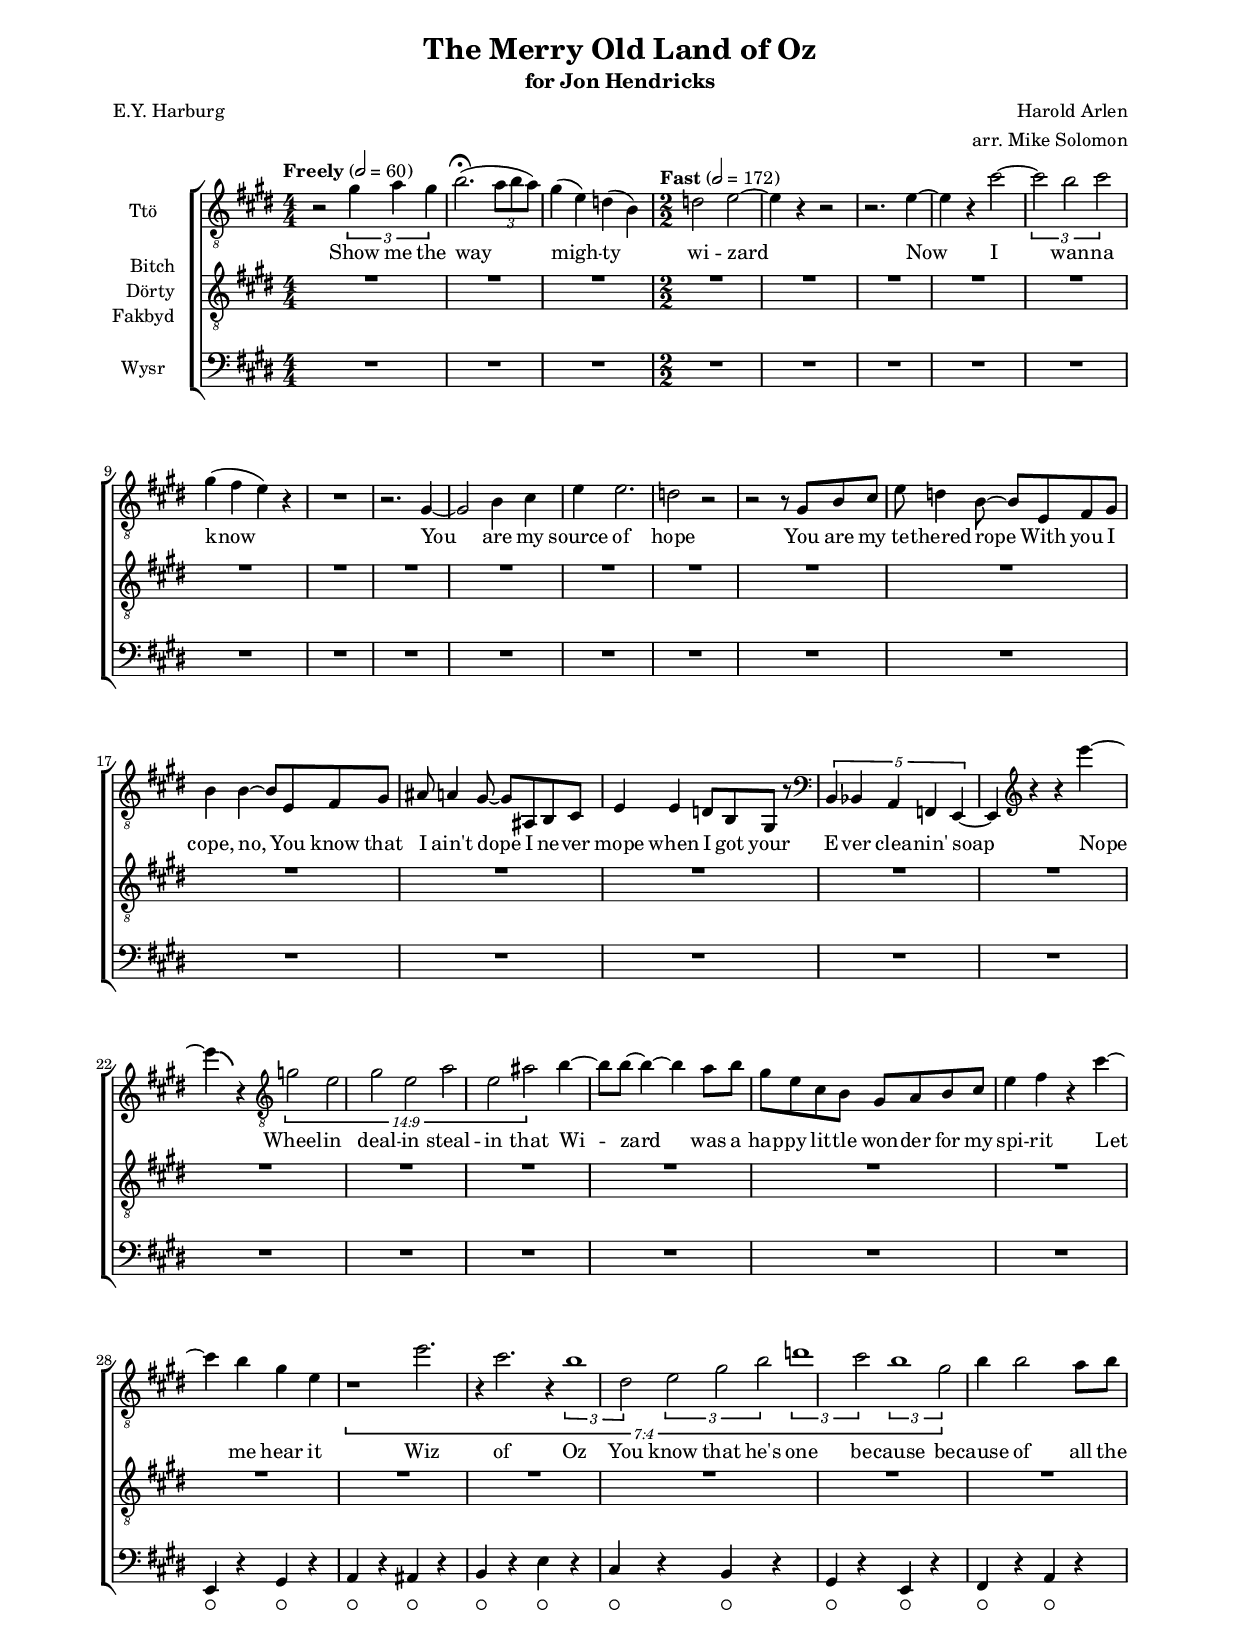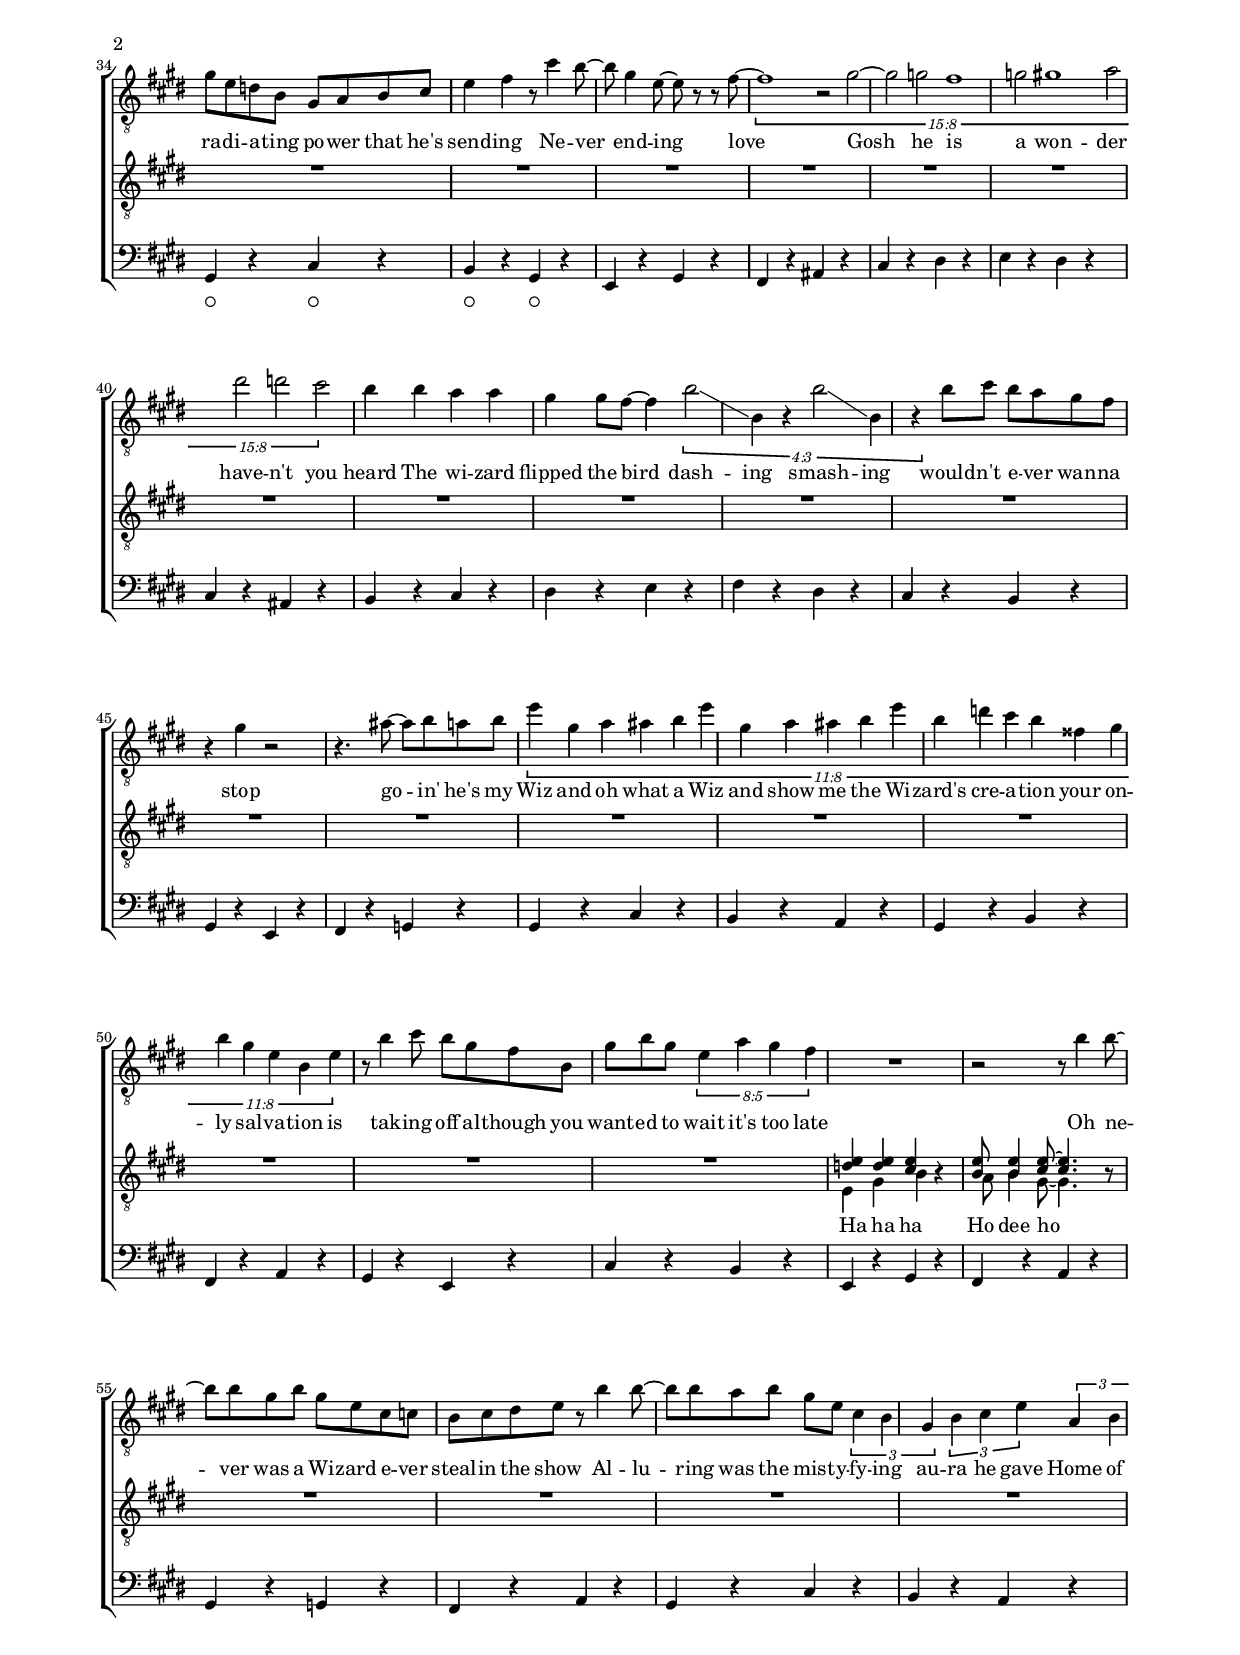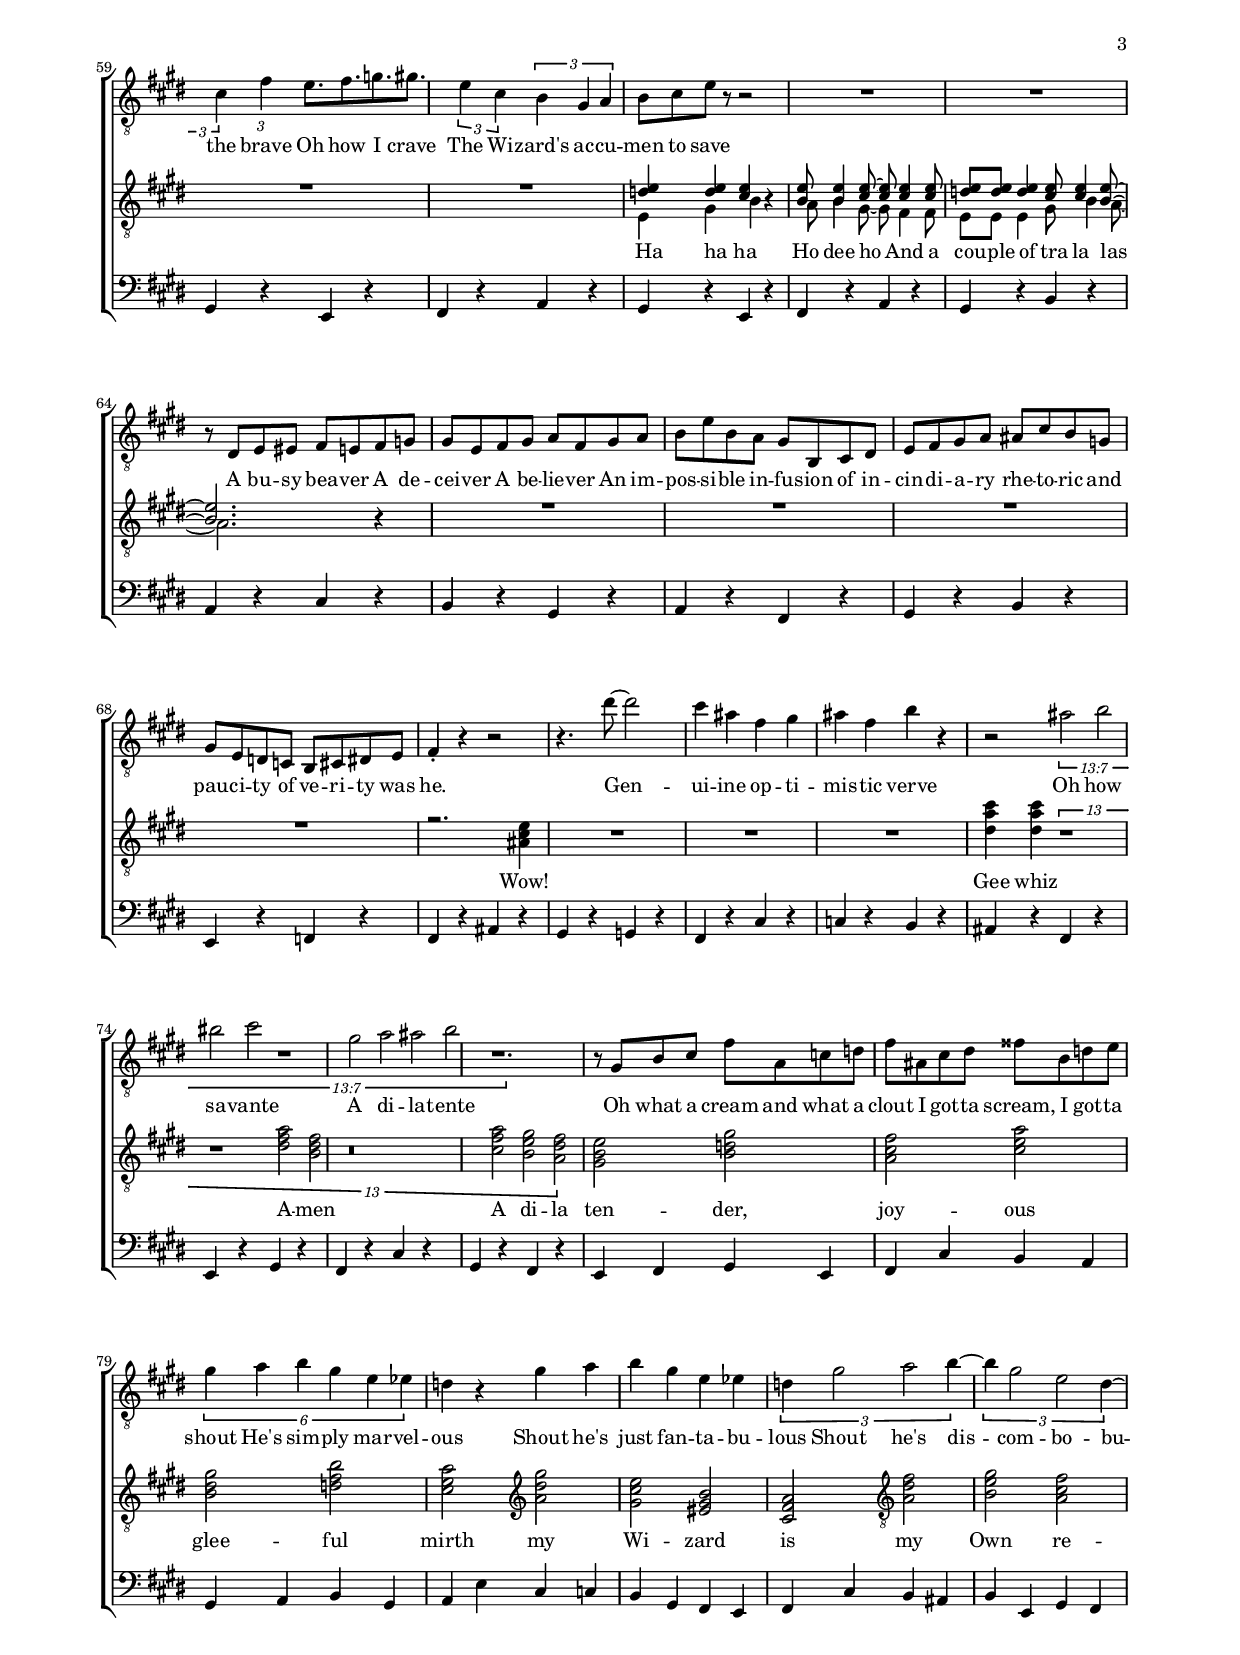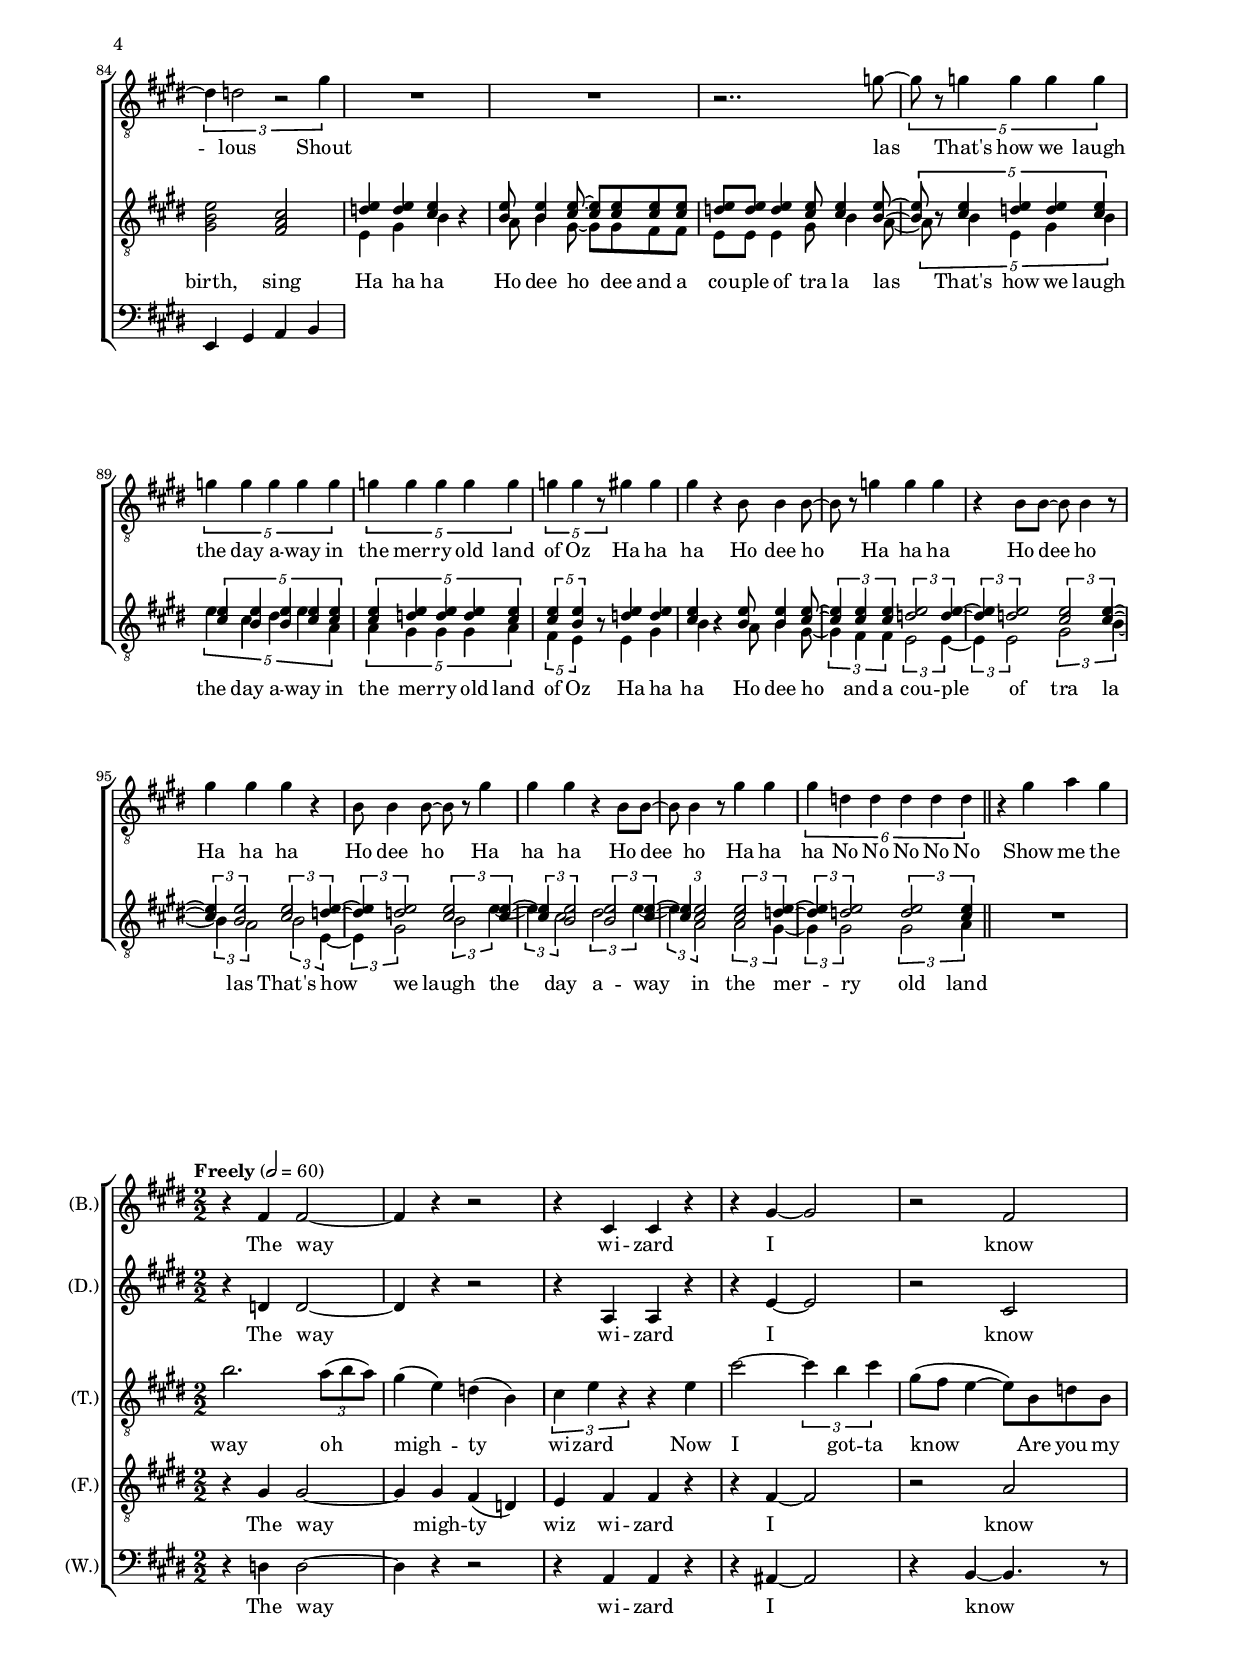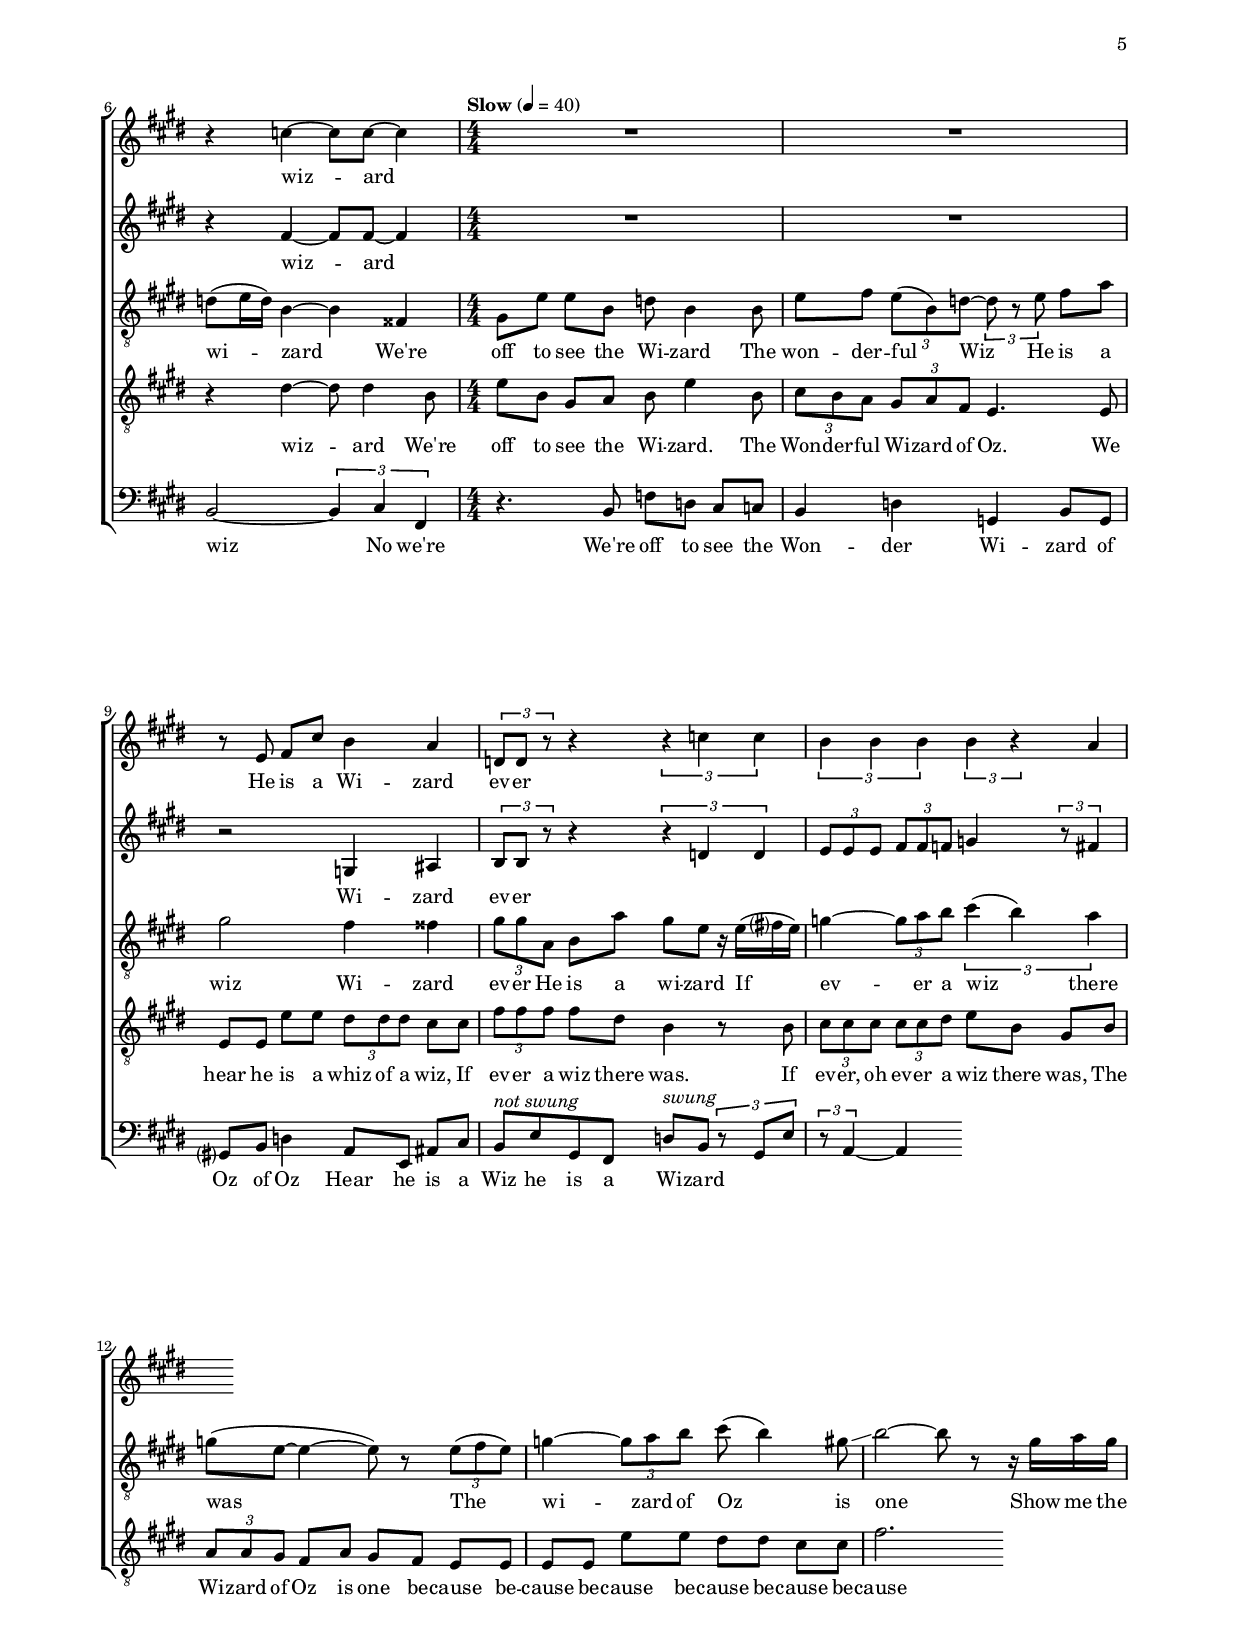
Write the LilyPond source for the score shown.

%{
  Ha ha ha (feathered slow then fast)
  Ha ha ha, ho.. (crazy 8ths)
  [16 m again][(back and forth)(same phrase that slows down, but w/ accompagniment so not boring...)]
  Ha ha ha (triplet speed all together - pony trick)
  Ha ha ha (now 4., at end Mike \times 4/6 {No4 No No No No No } )
  ooooo show me the way ooooo
  xxxxx we're off to see the Wizard xxxxx
  ooooo show me the way ooooo [with hocket]
  fast out of the gate, stabalize to something as crazy as the end of previous merry (of course w/ random long note and/or drop out...)
  Ha ha ha (something forceful, 4 part)
  déborde, ensuite groupes de 3 (w/ words coming apart) -.-.-. || -.-.-. || -.-.-. || -.-.-.
     {show me the way lovely} Ahmad's blues (pulcinela?) ending
       -1 ..--..--..--
       -2 ..--..--..
       -3 ..--..--..--..--..-
          FAS#%@#%@#T OZ!!!!! (oz (cute))
%}
\version "2.17.0"
\include "defs-devel.ly"
\paper {
  footnote-separator-markup = \markup { \column { " "\override #`(span-factor . 1/5) { \draw-hline } }}
  footnote-padding = 5\mm
  top-system-spacing = #'((basic-distance . 1) (minimum-distance . 0) (padding . 1) (stretchability . 40))
  bottom-system-spacing = #'((basic-distance . 1) (minimum-distance . 0) (padding . 1) (stretchability . 50))
  ragged-right = ##f
  left-margin = 0.75\in
  right-margin = 0.75\in
  top-margin = 0.5\in
  bottom-margin = 0.6\in
  ragged-last-bottom = ##f
  %max-systems-per-page = #2
}
maybeStemUp =  { %{\stemUp%} }
maybeStemDown =  { %{\stemDown%} }
maybeStemNeutral = { %{\stemNeutral%} }
#(ly:set-option 'point-and-click #f)
sim = \markup \italic "sim."
MyRed = \Red
MyBlack = \Black
myred = \once \override NoteHead.color = #red
myblack = \revert NoteHead.color
%MyRed = \revert NoteHead.color
%MyBlack = \revert NoteHead.color
%myred = \revert NoteHead.color
%myblack = \revert NoteHead.color

%{
  repeated note
  repeated lick
  digs, scoops, etc
  rests in strange places...
  
%}

\header {
  title = "The Merry Old Land of Oz" %(1)"
  subtitle = \markup { for Jon Hendricks }
  composer = "Harold Arlen"
  poet = "E.Y. Harburg"
  arranger = "arr. Mike Solomon"
}

nothing = {}

marks = {
  \time 4/4
  \tempo "Freely" 2=60
  s1*3 |
  \time 2/2
  \tempo "Fast" 2=172
  s1*96 \bar "||"
}

prefatoryMatter = {
  \key e \major
  %#(set-accidental-style 'modern-cautionary)
}

alto = \relative c'' {
  \prefatoryMatter
  \clef "treble_8"
  r2 \times 2/3 { gis4 a gis } |
  b2.^\fermata ( \times 2/3 { a8 b a ) } |
  gis4 ( e ) d ( b ) |
  d2 e ~ |
  e4 r4 r2 |
  r2. e4 ~ |
  e4 r cis'2 ~ |
  \times 2/3 { cis2 b cis }
  gis4 ( fis e ) r |
  R1 |
  r2. gis,4 ~ |
  gis2 b4 cis |
  e4 e2. |
  d2 r2 |
  r2 r8 gis,8 b cis |
  e8 d4 b8 ~ b e, fis gis |
  b4 b ~ b8 e, fis gis |
  ais8 a4 gis8 ~ gis ais, b cis |
  e4 e d8 b gis r |
  \clef "bass"
  \times 4/5 { b4 bes a f e ~ } |
  e
    \clef treble
    r4 r4 e''''4 ~  |
  e-\bendAfter #-3 r
  \clef "treble_8"
  % 3 3 3 2 = 11
  \tupFrac
  \times 9/14 { g,,2 e gis2 e a2 e ais2 }
      b4 ~ |
  b8 b ~ b4 ~ b4 a8 b |
  gis e cis b gis a b cis |
  e4 fis r cis' ~ |
  cis b gis e |
  \tupFrac
  \times 4/7
  {
    r1
    e'2. r4
    cis2. r4
    \times 2/3 { b1 dis,2 }
    \times 2/3 { e gis b }
    \times 2/3 { d1 cis2 }
    \times 2/3 { b1 gis2 }
    %%%%%d4 cis2 b2
    %%%%%gis4 fis4 gis4
  } |
  b4 b2 a8 b |
  gis e d b gis a b cis |
  e4 fis r8 cis'4 b8 ~ |
  b gis4 e8 ~ e r r8 fis ~ |
  %fis
  %fis2 r4 ^2 _4 ^2 _4 ^2 _4 ^2 _4 &4 &4 &4 where & is chromatic descent to target
  % just thinking...
  % no he is a won -- der ba -- by have -- n't you heard
  % 16
  \tupFrac
  \times 8/15 { fis1 r2 gis2 ~ gis g2 fis1 g2 gis1 a2 dis d cis } |
  % and then why not...gumshoe!
  % b4 b a a gis gis8 fis ~ fis b4 \glissando b, b' \glissando b, b' \glissando b, b'8 cis b a gis fis e
  % but above, only do two slides, slower and can have complete bottom, so 2 in the space of three...
  % in theory shouldn't have too much of the slow jerky stuff - need to field test
  b4 b a a |
  gis gis8 fis ~ fis4 \tupFrac \times 3/4 { b2 \glissando
      b,4 r b'2 \glissando b,4 r } b'8 cis b a gis fis |
  r4 gis4 r2 |
  r4. ais8 ~ ais b a b |
  \tupFrac
  \times 8/11 { e4 gis, a ais b %{%} e gis, a ais b %{%} e b d cis b fisis %{%} gis b gis e b e } |
  r8 b'4 cis8 b gis fis b, |
  gis'8 b gis \tupFrac \times 5/8 { e4 a gis fis } |
  R1 |
  r2 r8 b4 b8 ~ |
  b8 b gis b gis e cis c |
  b cis dis e r b'4 b8 ~ |
  %%%%% space is 32
  %%%%% 27
  %b
  %  b a b gis e cis b
  %  gis b cis e
  %  a b cis fis
  %  b cis dis
  %  gis e dis b
  %  a b cis dis
  %x x x x x
  %x x
  %x x x x
  %x x x
  %x x x x
  %x x x x x
  % credit of 5 8ths here...
  %b b a b gis e cis b 
  %gis b cis e
  %a b cis fis8.
  %e8. fis8. g8.
  %gis4 e8. cis8. b8. gis8. a b cis
  % credit of 9 8ths here...
  % and we go over by 4
  %b b a b gis e cis b
  %\times 2/3 { gis4 b cis } \times 2/3 { e a, b }
  %\times 2/3 { cis fis e } fis8. g8. gis8 ~
  %gis16 e8. \times 2/3 { cis4 b gis } a8 b |
  %cis e r4 r2 |
  % same as above but starts a bit sooner...
  % and we go over by 4
  b b a b gis e \times 2/3 { cis4 b gis } \times 2/3 { b cis e }
  \times 2/3 { a, b cis } \times 2/3 { fis } e8. fis8. g8.
  gis8. \times 2/3 { e4 cis } \times 2/3 { b gis a } |
  b8 cis e r r2 |
  R1 |
  R1 |
  r8 dis,8 e eis fis e fis g |
  gis e fis gis a fis gis a |
  b e b a gis b, cis dis |
  e fis gis a ais cis b g |
  gis e d c b cis dis e |
  fis4-. r r2 |
  r4. dis''8 ~ dis2 |
  cis4 ais fis gis |
  ais fis b r |
  r2 \tupFrac \times 7/13 { ais2 b bis cis r1 gis2 a ais b r1. } |
  %{e,8%} r8 gis, b cis fis a, c d |
  fis ais, cis dis fisis b, d e |
  \times 4/6 { gis4 a b gis e ees } |
  d4 r gis a |
  b gis e ees |
  \times 2/3 { d4 gis2 a b4 ~ } |
  \times 2/3 { b gis2 e dis4 ~ } |
  \times 2/3 { dis4 d2 r gis4 } |
  R1 |
  R1 |
  r2.. g8 ~ |
  \times 4/5 { g8 r g4 g g g } |
  \times 4/5 { g g g g g } |
  \times 4/5 { g g g g g } |
  \times 4/5 { g g r8 } gis4 gis |
  gis r b,8 b4 b8 ~ |
  b r g'4 g g |
  r b,8 b ~ b b4 r8 |
  gis'4 gis gis r |
  b,8 b4 b8 ~ b r gis'4 |
  gis gis r b,8 b ~ |
  b b4 r8 gis'4 gis |
  \times 4/6 { gis4 d d d d d } |
  r4 gis a gis |
}

%{
  %old after second ha ha ha
  %r8 g4 r8 r gis4 r8 |
  %a4 r8 b ~ b r8 g4 |
  %r8 gis4 r8 a4 r8 b ~ |
  %b r g4 r8 gis4 r8 |
  %a4 r8 b ~ b8 fis a gis |
  %g ees bes gis' e cis bes g |
  %e' ais, b fis' dis b g f |
  %d fis g e' c a f d |
  %ees g bes d cis a fis d |
  %cis d r4 r2 |

%}

altoWords = \lyricmode {
  Show me the way
  migh -- ty wi -- zard
  Now I wan -- na know
  You are my source of hope
  You are my te -- thered rope
  With you I cope, no, 
  You know that I ain't dope
  I ne -- ver mope when I got your
  E -- ver clea -- nin' soap
  Nope
  Wheel -- in deal -- in steal -- in that
  % b b
  Wi -- zard was a hap -- py lit -- tle won -- der for my spi -- rit
  % cis b gis e
  Let me hear it
  % out of time
  Wiz of Oz
  You know that he's one be -- cause
  be -- cause of all the
      %%%%%%%%%%%%%%%%%%%%%%%%heal -- in'
  ra -- di -- a -- ting po -- wer that he's send -- ing
  Ne -- ver end -- ing %{ love = arrival %} love
  Gosh he is a won -- der %{ba -- by%} have -- n't you heard
  The wi -- zard flipped the bird dash -- ing smash -- ing
  would -- n't e -- ver wan -- na stop
  go -- in' he's my
  %5
  Wiz and oh what a
  %5
  Wiz and show me the
  %6
  Wi -- zard's cre -- a -- tion your
  on -- ly sal -- va -- tion is
  %%
  tak -- ing off al -- though you want -- ed to wait
  it's too late
  Oh ne -- ver was a Wi -- zard e -- ver steal -- in the show
  Al -- lu -- ring was the mis -- ty -- fy -- ing au -- ra he gave
  Home of the brave
  Oh how I crave
  The Wi -- zard's ac -- cu -- men to save
  A bu -- sy bea -- ver
  A de -- cei -- ver
  A be -- lie -- ver
  %Not a grie -- ver
  An im -- pos -- si -- ble in -- fu -- sion of in -- cin -- di -- a -- ry
  rhe -- to -- ric and pau -- ci -- ty of ve -- ri -- ty was he.
  Gen -- ui -- ine op -- ti -- mis -- tic verve
  Oh how sa -- vante
  A di -- la -- tente
  Oh what a cream and what a clout
  I got -- ta scream, I got -- ta shout
  He's sim -- ply mar -- vel -- ous
  Shout he's just fan -- ta -- bu -- lous
  Shout he's dis -- com -- bo -- bu -- lous
  Shout
  las
  That's how we laugh the day a -- way in the mer -- ry old land of Oz
  \repeat unfold 4 { Ha ha ha Ho dee ho }
  Ha ha ha
  \repeat unfold 5 No
  Show me the  
}

comp = \relative c' {
  \prefatoryMatter
  \clef "treble_8"
  R1*3 |
  R1*49 |
  <d e>4 <d e> <cis e> r |
  <b e>8 <b e>4 <cis e>8 ~ <cis e>4. r8 |
  R1*6
  <d e>4 <d e> <cis e> r |
  <b e>8 <b e>4 <cis e>8 ~ <cis e>8 <cis e>4 q8 |
  <d e>8 q q4 <cis e>8 <cis e>4 <b e>8 ~ |
  <b e>2. r4 |
  R1*4 |
  r2. <ais cis e>4 |
  R1*3 |
  <dis a' cis>4 q4 \times 7/13 { r1 r1 <dis fis a>2 <b dis fis>2 r\breve <cis fis a>2 <b e gis> <a dis fis> } |
  <gis b e> <b d gis> |
  <a cis fis> <cis e a> |
  <b dis gis> <d fis b> |
  <cis e a> \clef treble <a' dis gis> |
  <gis cis e> <eis gis b> |
  <cis fis a> \clef "treble_8" <a dis fis> |
  <b e gis> <a cis fis> |
  <gis b e> <fis a cis> |
  <d' e>4 q <cis e> r |
  <b e>8 q4 <cis e>8 ~ q q8 q q |
  <d e> q q4 <cis e>8 q4 <b e>8 ~ |
  \times 4/5 { q8 r <cis e>4 <d e> q <cis e> } |
  \times 4/5 { <cis e> <b e> <b e> <cis e> <cis e> } |
  \times 4/5 { <cis e> <d e> <d e> <d e> <cis e> }
  \times 4/5 { <cis e>4 <b e> r8 } <d e>4 <d e> |
  %
  <cis e> r <b e>8 <b e>4 <cis e>8 ~ |
  \times 2/3 { <cis e>4 <cis e> <cis e> } \times 2/3 { <d e>2 q4 ~ } |
  \times 2/3 { q4 q2 } \times 2/3 { <cis e>2 q4 ~ } |
  \times 2/3 { q4 <b e>2 } \times 2/3 { <cis e>2 <d e>4 ~ } |
  \times 2/3 { q4 q2 } \times 2/3 { <cis e>2 q4 ~ } |
  \times 2/3 { q4 <b e>2 } \times 2/3 { q2 <cis e>4 ~ } |
  \times 2/3 { q4 q2 } \times 2/3 { q2 <d e>4 ~ } |
  \times 2/3 { q4 q2 } \times 2/3 { q2 <cis e>4 } |
  R1 |
}

tenMel = \relative c {
  s1*3 |
  s1*49 |
  e4 gis b r |
  a8 b4 gis8 ~ gis4. r8 |
  s1*6
  e4 gis b r |
  a8 b4 gis8 ~ gis8 fis4 fis8 |
  e8 e e4 gis8 b4 a8 ~ |
  a2. r4 |
  s1*4 |
  s1*4 |
  s1*4 |
  s1*8
  e4 gis b r |
  a8 b4 gis8 ~ gis gis fis fis |
  e e e4 gis8 b4 a8 ~ |
  \times 4/5 { a8 r b4 e, gis b } |
  \times 4/5 { e cis dis e a, } |
  \times 4/5 { a gis gis gis a } |
  \times 4/5 { fis4 e r8 } e4 gis |
  b r a8 b4 gis8 ~ |
  \times 2/3 { gis4 fis fis } \times 2/3 { e2 e4 ~ } |
  \times 2/3 { e4 e2 } \times 2/3 { gis2 b4 ~ } |
  \times 2/3 { b4 a2 } \times 2/3 { b2 e,4 ~ } |
  \times 2/3 { e4 gis2 } \times 2/3 { b2 e4 ~ } |
  \times 2/3 { e4 cis2 } \times 2/3 { dis2 e4 ~ } |
  \times 2/3 { e4 a,2 } \times 2/3 { a2 gis4 ~ } |
  \times 2/3 { gis4 gis2 } \times 2/3 { gis2 a4 } |
  R1 |
}

compWords = \lyricmode {
  Ha ha ha
  Ho dee ho
  Ha ha ha
  Ho dee ho
  And a cou -- ple of tra la las
  Wow!
  Gee whiz
  A -- men
  A di -- la
  ten -- der, joy -- ous
  glee -- ful mirth my
  Wi -- zard is my
  Own re -- birth, sing
  Ha ha ha
  Ho dee ho dee and a
  cou -- ple of tra la las
  That's how we laugh the day a -- way in the mer -- ry old land of Oz
  Ha ha ha
  Ho dee ho and a
  cou -- ple of tra la las
  That's how we laugh the day a -- way in the mer -- ry old land of Oz
}


bass = \relative c, {
  \prefatoryMatter
  \clef "bass"
  R1*3 |
  R1*24 |
  e4 r gis r |
  a r ais r |
  b r e r |
  cis r b r |
  gis r e r |
  fis r a r |
  gis r cis r |
  b r gis r |
  e r gis r |
  fis r ais r |
  cis r dis r |
  e r dis r |
  cis r ais r |
  b r cis r |
  dis r e r |
  fis r dis r |
  cis r b r |
  gis r e r |
  fis r g r |
  gis r cis r |
  b r a r |
  gis r b r |
  fis r a r |
  gis r e r |
  cis' r b r |
  e, r gis r |
  fis r a r |
  gis r g r |
  fis r a r |
  gis r cis r |
  b r a r |
  gis r e r |
  fis r a r |
  gis r e r |
  fis r a r |
  gis r b r |
  a r cis r |
  b r gis r |
  a r fis r |
  gis r b r |
  e, r f r |
  fis r ais r |
  gis r g r |
  fis r cis' r |
  c r b r |
  ais r fis r |
  e r gis r |
  fis r cis' r |
  gis r fis r |
  e fis gis e |
  fis cis' b a |
  gis a b gis |
  a e' cis c |
  b gis fis e |
  fis cis' b ais |
  b e, gis fis |
  e gis a b |
}

bassWords = \lyricmode {
  \repeat unfold 16 ○
}

%%% SCORE
#(set-global-staff-size 16)

\score {
  \new ChoirStaff <<
    %\new DrumStaff \drummode { \repeat unfold 32 { r4 hhc r4 hhc } }
    \new Staff \with { instrumentName = #"Ttö" %shortInstrumentName = #"Mk."
} <<
      \new Voice = "alto" { << { \numericTimeSignature
        \alto
      } {
        \marks
      } >> }
      \new Lyrics \lyricsto "alto" {
        \altoWords
      }
    >>
    \new Staff \with { printPartCombineTexts = ##f instrumentName = \markup \right-column { "Bitch" Dörty "Fakbyd" } %shortInstrumentName = #"R."
} << \new Voice { \partcombine
      { \numericTimeSignature
        \comp
      } {
        \tenMel
      } }
    \new NullVoice = "comp" \comp
    \new Lyrics \lyricsto "comp" {
      \compWords
    } >>
    \new Staff = "realBass" \with { instrumentName = #"Wysr" %shortInstrumentName = #"P." %\markup { \concat { E \super u . } }
} <<
      \new Voice = "bass" { << { \numericTimeSignature
        \bass
      } {
        \nothing
      } >> }
      \new Lyrics \lyricsto "bass" {
        \bassWords
      }
    >>
  >>
  \layout {
    \context {
      \Voice
      \override TextScript #'layer = #6
      \override NoteHead #'layer = #7
      \override Glissando #'breakable = ##t
      \override TupletNumber #'breakable = ##t
      \override TupletBracket #'breakable = ##t
      \remove "Forbid_line_break_engraver"
    }
    \context {
      \Staff
      \consists "Metronome_mark_engraver"
      \override TimeSignature #'style = #'numbered
      \override StaffSymbol #'layer = #4
      \override TimeSignature #'layer = #3
      \override TimeSignature #'whiteout = ##t
    }
    \context {
      \Lyrics
      %\override LyricText #'whiteout = ##t
      \override LyricText #'layer = #6
    }
    \context {
      \Score
      \remove "Metronome_mark_engraver"
      \override NonMusicalPaperColumn #'allow-loose-spacing = ##f
    }
  }
}

%%% MIDI

\score {
  \transpose c c \new ChoirStaff <<
    \new DrumStaff \drummode { \repeat unfold 90 { r4 hhc r4 hhc } }
    \new Staff \with { midiInstrument = #"tenor sax" instrumentName = #"Ttö" %shortInstrumentName = #"Mk."
} <<
      \new Voice = "alto" { \numericTimeSignature
        \alto
      }
      { \marks }
      \new Lyrics \lyricsto "alto" {
        \altoWords
      }
    >>
    \new Staff \with { midiInstrument = #"baritone sax" instrumentName = #"Fakbyd" %shortInstrumentName = #"R."
} <<
      \new Voice = "comp" { \numericTimeSignature
        \comp
      }
      \new Lyrics \lyricsto "comp" {
        \compWords
      }
    >>
    \new Staff \with { midiInstrument = #"electric bass (finger)" instrumentName = #"Wysr" %shortInstrumentName = #"P." %\markup { \concat { E \super u . } }
} <<
      \new Voice = "bass" { \numericTimeSignature
        \bass
      }
      \new Lyrics \lyricsto "bass" {
        \bassWords
      }
    >>
  >>
  \midi {}
}

%%%%% second part

nothingSecondPart = {}

marksSecondPart = {
  \time 2/2
  \tempo "Freely" 2=60
  s1*6 |
  \time 4/4
  \tempo "Slow" 4=40
}

prefatoryMatterSecondPart = {
  \key e \major
  #(set-accidental-style 'modern-cautionary)
}

sopranoSecondPart = \relative c' {
  \prefatoryMatterSecondPart
  r4 fis fis2 ~ |
  fis4 r r2 |
  r4 cis cis r |
  r gis' ~ gis2 |
  r2 fis |
  r4 c'4 ~ c8 c8 ~ c4 |
  R1 |
  R1 |
  \lo r8 \sh e, \lo fis \sh cis' b4 a |
  \times 2/3 { d,8 d r } r4 \times 2/3 { r4 c' c } |
  \times 2/3 { b b b } \times 2/3 { b r4 } a4
  %r2 \lo r8 \sh gis \lo a \sh e' |
  %\lod d4. \sh cis8 \lo b \sh gis \times 2/3 { r8 gis r } |
  %\lo r8 \sh e'8 ~ e4 ~ e2 ~ |
  %e2.. r8 |
}

sopranoWordsSecondPart = \lyricmode {
  The way
  wi -- zard
  I know
  wiz -- ard
  He is a
  Wi -- zard
  ev -- er
}

mezzoSecondPart = \relative c' {
  \prefatoryMatterSecondPart
  r4 d d2 ~ |
  d4 r r2 |
  r4 a a r |
  r e'4 ~ e2 |
  r2 cis |
  r4 fis4 ~ fis8 fis8 ~ fis4 |
  R1 |
  R1 |
  r2 g,4 ais |
  \times 2/3 { b8 b r } r4 \times 2/3 { r d4 d } |
  \times 2/3 { e8 e e } \times 2/3 { fis fis f } g4 \times 2/3 { r8 fis4 } | 
  %\lod r4. \sh fis8 ~ fis2 |
  %e2.. r8 |
  %r2 \lo r8 \sh e \lo fis \sh d |
  %\lod e4. \sh b8 \lo e \sh e \lo e \sh b |
  %\lo d b4 \sh b8 \lo e \sh fis \times 2/3 { e b d ~  } |
  %\lo d \sh e \lo fis \sh a gis2 |
}

mezzoWordsSecondPart = \lyricmode {
  The way
  wi -- zard
  I know
  wiz -- ard
  Wi -- zard
  ev -- er
}

altoSecondPart = \relative c'' {
  \prefatoryMatterSecondPart
  \clef "treble_8"
  b2. \times 2/3 { a8 ( b a ) } |
  gis4 ( e ) d ( b ) |
  \times 2/3 { cis e r } r e |
  cis'2 ~ \times 2/3 { cis4 b cis } |
  gis8 ( fis e4 ~ e8 ) b d b |
  d ( e16 d ) b4 ~ b fisis |
  \lo gis8 \sh e' \lo e8 \sh b \lo d b4 \sh b8 |
  \lo e8 \sh fis8 \times 2/3 { e ( b ) d ~ } \times 2/3 { d8 r e } \lo fis \sh a |
  gis2 fis4 fisis |
  \times 2/3 { gis8 gis a, } \lo b \sh a' \lo gis \sh e r16 e ( fis e ) |
  g4 ~ \times 2/3 { g8 a b } \times 2/3 { cis4 ( b ) a } |
  \lo g8 ( \sh e ~ e4 ~ e8 ) r \times 2/3 { e ( fis e ) } 
  g4 ~ \times 2/3 { g8 a b } \lo cis8 ( b4 ) \sh gis8 \glissando |
  b2 ~ b8 r8 r16 gis a gis |
}

altoWordsSecondPart = \lyricmode {
  way oh
  migh -- ty wi -- zard
  Now I got -- ta know
  Are you my wi -- zard
  We're off to see the Wi -- zard
  The won -- der -- ful Wiz
  He is a wiz
  Wi -- zard ev -- er
  He is a wi -- zard
  If ev -- er a wiz there was
  The wi -- zard of Oz is one
  Show me the way
}

tenorSecondPart = \relative c' {
  \prefatoryMatterSecondPart
  \clef "treble_8"
  r4 gis gis2 ~ |
  gis4 gis fis ( d ) |
  e fis fis r |
  r fis ~ fis2 |
  r2 a |
  r4 dis4 ~ dis8 dis4 b8 |
  \lo e \sh b \lo gis \sh a \lo b e4 \sh b |
  \times 2/3 { cis8 b a } \times 2/3 { gis a fis } \lod e4. \sh e8 |
  \lo e \sh e \lo e' \sh e \times 2/3 { dis dis dis } \lo cis \sh cis |
  \times 2/3 { fis fis fis } \lo fis \sh dis b4 \lo r8 \sh b |
  \times 2/3 { cis cis cis } \times 2/3 { cis cis dis } \lo e \sh b \lo gis \sh b |
  \times 2/3 { a a gis } \lo fis \sh a \lo gis \sh fis \lo e \sh e |
  \lo e \sh e \lo e' \sh e \lo dis \sh dis \lo cis \sh cis |
  fis2.

  %\lod r4. \sh gis,8 \lo b \sh b \times 2/3 { d ( cis ) fisis, } |
  %gis4 \lo gis8 \sh a ~ \lo a \sh a \lo cis \sh c |
  %\lo b \sh e, \lo fis \sh cis' \lod b4. \sh cis8 |
  %\lo e8 \sh e \lo e8 \sh b \lo d b4 \sh b8 |  
  %\times 2/3 { d4 cis b } a r16 e fis e |
  %g4 ~ \times 2/3 { g8 a b } \times 2/3 { cis4 ( b ) a } |
  %\lo g8 ( \sh e ~ e4 ~ \lo e8 ) r4 \sh cis'8 |
  %\lo b \sh b \lo b \sh fis \lo a fis4 \sh r8 |
  
}

tenorWordsSecondPart = \lyricmode {
  The way
  migh -- ty
  wiz
  wi -- zard
  I know
  wiz -- ard
  We're off to see the Wi -- zard.
  The Won -- der -- ful Wi -- zard of Oz.
  We hear he is a whiz of a wiz,
  If ev -- er a wiz there was.
  If ev -- er, oh ev -- er a wiz there was,
  The Wi -- zard of Oz is one be -- cause
  be -- cause be -- cause be -- cause be -- cause be -- cause
 
}

bassSecondPart = \relative c {
  \prefatoryMatterSecondPart
  \clef bass
  r4 d d2 ~ |
  d4 r r2 |
  r4 a a r |
  r ais ~ ais2 |
  r4 b4 ~ b4. r8 |
  b2 ~ \times 2/3 { b4 cis fis, } |
  %%%%%%
  \lod r4. \sh b8 \lo f' \sh d \lo cis8 \sh c |
  b4 d g, \lo b8 \sh g |
  \lo gis \sh b d4 \lo a8 \sh e \lo ais8 \sh cis |
  b^\markup \italic "not swung" e gis, fis \lo d'^\markup \italic "swung" \sh b \times 2/3 { r8 gis e' } |
  \times 2/3 { r8 a,4 ~ } a4 
  %e4 gis g \lo a \sh ais |
  %b4 d g, e' |
  %d \lo b8 \sh a \lo gis \sh e \lo g \sh ais |
  %\lo b8 e4 \sh b8 \lo e \sh e \lo e \sh b |
  %a4 e g \lo e'8 \sh bis |
  %cis4 a \times 4/5 { g'16 e d r g } \times 4/5 { e d d b bis } |
  %cis16 a8. ~ \lo a8 \sh a \lo e' \sh e \times 2/3 { e8 dis cis } |
  %\lo d b4 \sh fis8 \lo a \sh a \lo cis \sh c |
}

bassWordsSecondPart = \lyricmode {
  The way
  wi -- zard
  I know
  wiz No we're
  %off to see, see the won -- der
  %wiz a wiz he's a wiz -- ard, he's the Wiz -- zard
  %We're off to see the
  %%%
  We're off to see the
  Won -- der Wi -- zard of Oz of Oz
  Hear he is a Wiz he is a Wi -- zard
}

%%% SCORE
#(set-global-staff-size 16)

\score {
  \new ChoirStaff <<
    \new Staff \with { instrumentName = #"(B.)" %shortInstrumentName = #"M."
} <<
      \new Voice = "soprano" { << { \numericTimeSignature
        \sopranoSecondPart
      } {
        \marksSecondPart
      } {
        \nothingSecondPart
      }>> }
      \new Lyrics \lyricsto "soprano" {
        \sopranoWordsSecondPart
      }
    >>
    \new Staff \with { instrumentName = #"(D.)" %shortInstrumentName = #"E."
} <<
      \new Voice = "mezzo" { << { \numericTimeSignature
        \mezzoSecondPart
      } {
        \nothingSecondPart
      } >> }
      \new Lyrics \lyricsto "mezzo" {
        \mezzoWordsSecondPart
      }
    >>
    \new Staff \with { instrumentName = #"(T.)" %shortInstrumentName = #"Mk."
} <<
      \new Voice = "alto" { << { \numericTimeSignature
        \altoSecondPart
      } {
        \nothingSecondPart
      } >> }
      \new Lyrics \lyricsto "alto" {
        \altoWordsSecondPart
      }
    >>
    \new Staff \with { instrumentName = #"(F.)" %shortInstrumentName = #"R."
} <<
      \new Voice = "tenor" { << { \numericTimeSignature
        \tenorSecondPart
      } {
        \nothingSecondPart
      } >> }
      \new Lyrics \lyricsto "tenor" {
        \tenorWordsSecondPart
      }
    >>
    \new Staff = "realBass" \with { instrumentName = #"(W.)" %shortInstrumentName = #"P." %\markup { \concat { E \super u . } }
} <<
      \new Voice = "bass" { << { \numericTimeSignature
        \bassSecondPart
      } {
        \nothingSecondPart
      } >> }
      \new Lyrics \lyricsto "bass" {
        \bassWordsSecondPart
      }
    >>
  >>
  \layout {
    indent = #0
    \context {
      \Voice
      \override TextScript #'layer = #6
      \override NoteHead #'layer = #7
      \override Glissando #'breakable = ##t
      \override TupletNumber #'breakable = ##t
      \override TupletBracket #'breakable = ##t
      \remove "Forbid_line_break_engraver"
    }
    \context {
      \Staff
      \consists "Metronome_mark_engraver"
      \override TimeSignature #'style = #'numbered
      \override StaffSymbol #'layer = #4
      \override TimeSignature #'layer = #3
      \override TimeSignature #'whiteout = ##t
    }
    \context {
      \Lyrics
      %\override LyricText #'whiteout = ##t
      \override LyricText #'layer = #6
    }
    \context {
      \Score
      \remove "Metronome_mark_engraver"
      \override NonMusicalPaperColumn #'allow-loose-spacing = ##f
    }
  }
}

%%% MIDI

\score {
  \transpose c c \new ChoirStaff <<
    \new Staff \with { midiInstrument = #"alto sax" instrumentName = #"Bitch" %shortInstrumentName = #"M."
} <<
      \new Voice = "soprano" { << { \numericTimeSignature
        \sopranoSecondPart
      } {
        \marksSecondPart
      } >> }
    >>
    \new Staff \with { midiInstrument = #"trumpet" instrumentName = #"Dörty" %shortInstrumentName = #"E."
} <<
      \new Voice = "mezzo" { \numericTimeSignature
        \mezzoSecondPart
      }
    >>
    \new Staff \with { midiInstrument = #"tenor sax" instrumentName = #"Ttö" %shortInstrumentName = #"Mk."
} <<
      \new Voice = "alto" { \numericTimeSignature
        \altoSecondPart
      }
    >>
    \new Staff \with { midiInstrument = #"baritone sax" instrumentName = #"Fakbyd" %shortInstrumentName = #"R."
} <<
      \new Voice = "tenor" { \numericTimeSignature
        \tenorSecondPart
      }
    >>
    \new Staff \with { midiInstrument = #"electric bass (finger)" instrumentName = #"Wysr" %shortInstrumentName = #"P." %\markup { \concat { E \super u . } }
} <<
      \new Voice = "bass" { \numericTimeSignature
        \bassSecondPart
      }
    >>
  >>
  \midi {}
}
